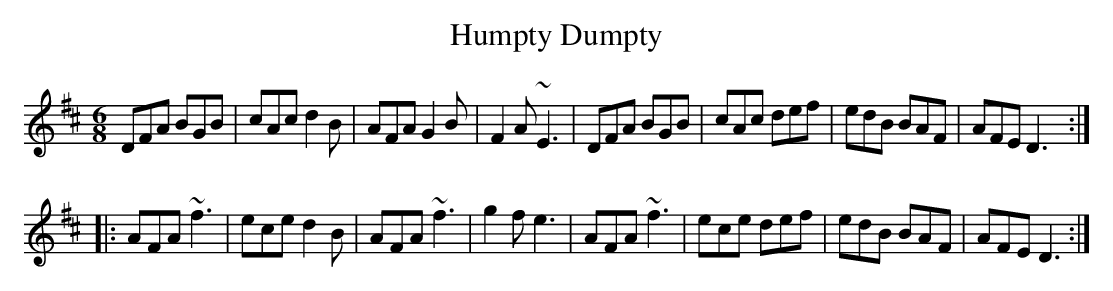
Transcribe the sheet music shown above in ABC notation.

X:1
T:Humpty Dumpty
M:6/8
K:D
DFA BGB | cAc d2B | AFA G2B | F2A ~E3 | DFA BGB | cAc def | edB BAF | AFE D3 :|
|:AFA ~f3 | ece d2B | AFA ~f3 | g2f e3 | AFA ~f3 | ece def | edB BAF | AFE D3 :|
